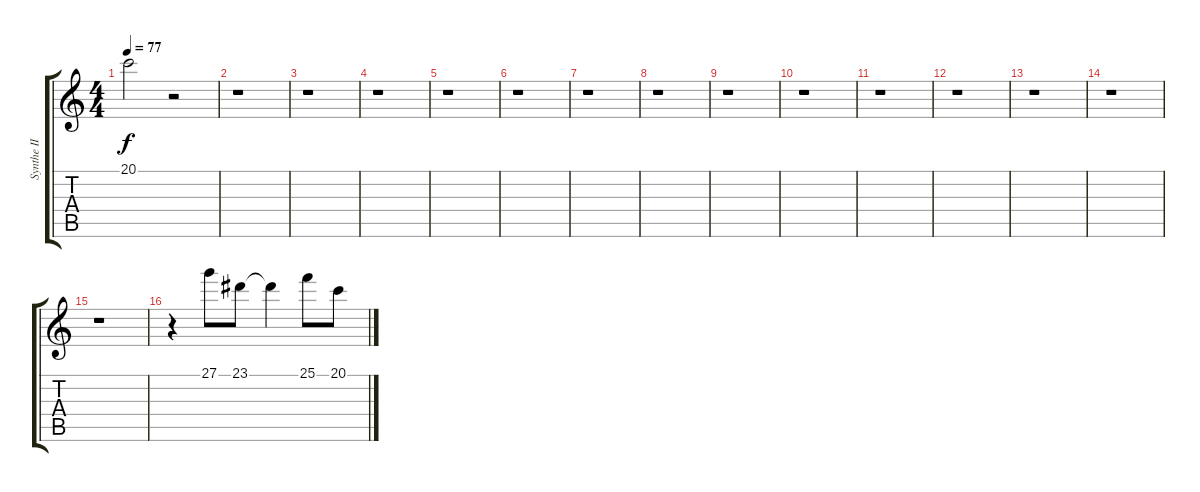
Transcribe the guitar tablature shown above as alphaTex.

\track ("Synthe II" "Synthe II") {instrument pad2warm}
\staff {score tabs}
\tuning (E4 B3 G3 D3 A2 E2) {hide}
\ts (4 4)
\tempo 77
\clef g2
\ks c
20.1{t}.2{dy f} r.2 |
r.1 |
r.1 |
r.1 |
r.1 |
r.1 |
r.1 |
r.1 |
r.1 |
r.1 |
r.1 |
r.1 |
r.1 |
r.1 |
r.1 |
r.4 27.1.8 23.1.8 23.1{t}.4 25.1.8 20.1.8
